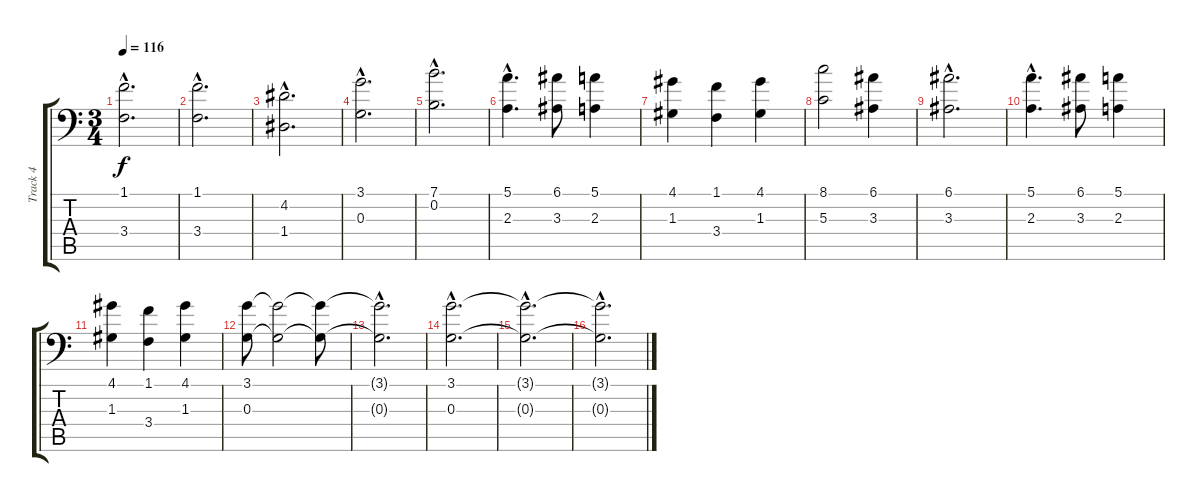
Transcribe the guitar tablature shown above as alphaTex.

\track ("Track 4" "Track 4") {instrument stringensemble1}
\staff {score tabs}
\tuning (E4 B3 G3 D3 A2 A1) {hide}
\ts (3 4)
\tempo 116
\clef f4
\ks c
(1.1{hac} 3.4{hac}).2{d dy f} |
(1.1{hac} 3.4{hac}).2{d} |
(4.2{hac} 1.4{hac}).2{d} |
(3.1{hac} 0.3{hac}).2{d} |
(7.1{hac} 0.2{hac}).2{d} |
(5.1{hac} 2.3{hac}).4{d} (6.1 3.3).8 (5.1 2.3).4 |
(4.1 1.3).4 (1.1 3.4).4 (4.1 1.3).4 |
(8.1 5.3).2 (6.1 3.3).4 |
(6.1{hac} 3.3{hac}).2{d} |
(5.1{hac} 2.3{hac}).4{d} (6.1 3.3).8 (5.1 2.3).4 |
(4.1 1.3).4 (1.1 3.4).4 (4.1 1.3).4 |
(3.1 0.3).8 (3.1{t} 0.3{t}).2 (3.1{t} 0.3{t}).8 |
(3.1{hac t} 0.3{hac t}).2{d} |
(3.1{hac} 0.3{hac}).2{d} |
(3.1{hac t} 0.3{hac t}).2{d} |
(3.1{hac t} 0.3{hac t}).2{d}
